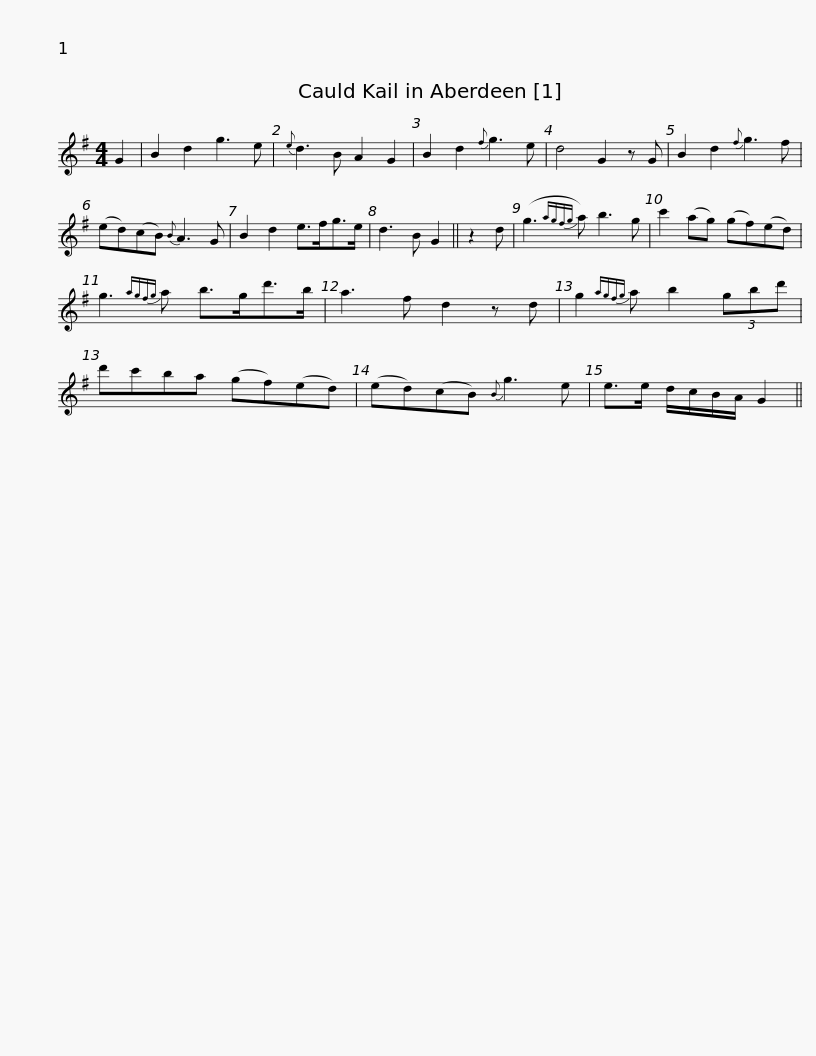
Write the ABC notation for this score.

X:1
L:1/8
M:4/4
I:linebreak $
K:G
V:1 treble
V:1
 G2 | B2 d2 g3 e |{e} d3 B A2 G2 | B2 d2{f} g3 e | d4 G2 z G | %5
 B2 d2{f} g3 f | (ed)(cB){B} A3 G | B2 d2 e>fg>e |$ d3 B G2 || z2 d | %10
 (g3{agfg} a) b3 g | c'2 (ag) (gf)(ed) | g3{agfg} a b>gd'>b | a3 f d2 z d |$ g2{agfg} a b2 (3gbd' | %15
 d'c'ba (gf)(ed) | (ed)(cB){B} g3 e | e>e d/c/B/A/ G2 || %18
